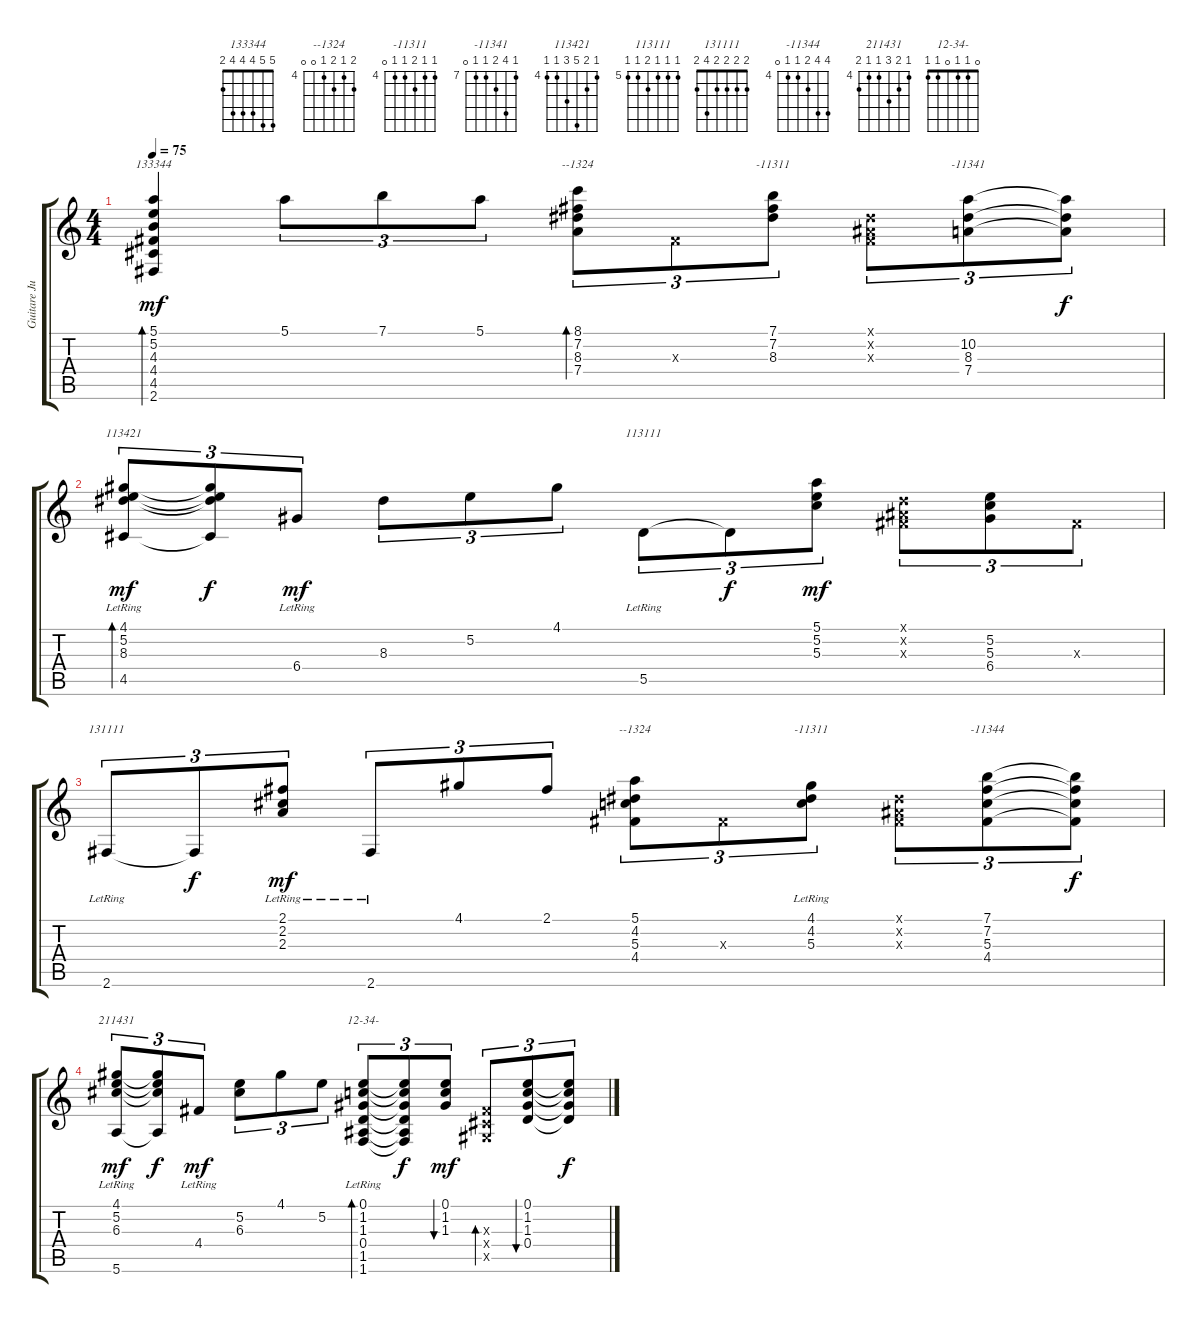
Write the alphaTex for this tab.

\track ("Guitare Juillet 2000" "Guitare Ju") {instrument acousticguitarnylon}
\staff {score tabs}
\tuning (E4 B3 G3 D3 A2 E2) {hide}
\chord ("133344" 5 5 4 4 4 2)
\chord ("--1324" 8 7 8 7 0 0) {firstfret 7}
\chord ("-11311" 7 7 8 7 7 0) {firstfret 7}
\chord ("-11341" 7 10 8 7 7 0) {firstfret 7}
\chord ("113421" 4 5 8 6 4 4) {firstfret 4}
\chord ("113111" 5 5 5 6 5 5) {firstfret 5}
\chord ("131111" 2 2 2 2 4 2)
\chord ("--1324" 5 4 5 4 0 0) {firstfret 4}
\chord ("-11311" 4 4 5 4 4 0) {firstfret 4}
\chord ("-11344" 7 7 5 4 4 0) {firstfret 4}
\chord ("211431" 4 5 6 4 4 5) {firstfret 4}
\chord ("12-34-" 0 1 1 0 1 1)
\ts (4 4)
\tempo 75
\clef g2
\ks c
(5.1 5.2 4.3 4.4 4.5 2.6).4{bd 120 ch "133344" dy mf} 5.1.8{tu (3 2)} 7.1.8{tu (3 2)} 5.1.8{tu (3 2)} (8.1 7.2 8.3 7.4).8{tu (3 2) bd 60 ch "--1324"} -1.3{x}.8{tu (3 2)} (7.1 7.2 8.3).8{tu (3 2) ch "-11311"} (-1.1{x} -1.2{x} -1.3{x}).8{tu (3 2)} (10.2 8.3 7.4).8{tu (3 2) ch "-11341"} (10.2{t} 8.3{t} 7.4{t}).8{tu (3 2) dy f} |
(4.1{lr} 5.2{lr} 8.3{lr} 4.5{lr}).8{tu (3 2) bd 120 ch "113421" dy mf} (4.1{t} 5.2{t} 8.3{t} 4.5{t}).8{tu (3 2) dy f} 6.4{lr}.8{tu (3 2) dy mf} 8.3.8{tu (3 2)} 5.2.8{tu (3 2)} 4.1.8{tu (3 2)} 5.5{lr}.8{tu (3 2) ch "113111"} 5.5{t}.8{tu (3 2) dy f} (5.1 5.2 5.3).8{tu (3 2) dy mf} (-1.1{x} -1.2{x} -1.3{x}).8{tu (3 2)} (5.2 5.3 6.4).8{tu (3 2)} -1.3{x}.8{tu (3 2)} |
2.6{lr}.8{tu (3 2) ch "131111"} 2.6{t}.8{tu (3 2) dy f} (2.1{lr} 2.2{lr} 2.3{lr}).8{tu (3 2) dy mf} 2.6{lr}.8{tu (3 2)} 4.1.8{tu (3 2)} 2.1.8{tu (3 2)} (5.1 4.2 5.3 4.4).8{tu (3 2) ch "--1324"} -1.3{x}.8{tu (3 2)} (4.1{lr} 4.2{lr} 5.3).8{tu (3 2) ch "-11311"} (-1.1{x} -1.2{x} -1.3{x}).8{tu (3 2)} (7.1 7.2 5.3 4.4).8{tu (3 2) ch "-11344"} (7.1{t} 7.2{t} 5.3{t} 4.4{t}).8{tu (3 2) dy f} |
(4.1{lr} 5.2{lr} 6.3{lr} 5.6).8{tu (3 2) ch "211431" dy mf} (4.1{t} 5.2{t} 6.3{t} 5.6{t}).8{tu (3 2) dy f} 4.4{lr}.8{tu (3 2) dy mf} (5.2 6.3).8{tu (3 2)} 4.1.8{tu (3 2)} 5.2.8{tu (3 2)} (0.1{lr} 1.2{lr} 1.3{lr} 0.4{lr} 1.5{lr} 1.6{lr}).8{tu (3 2) bd 60 ch "12-34-"} (0.1{t} 1.2{t} 1.3{t} 0.4{t} 1.5{t} 1.6{t}).8{tu (3 2) dy f} (0.1 1.2 1.3).8{tu (3 2) bu 60 dy mf} (-1.3{x} -1.4{x} -1.5{x}).8{tu (3 2) bd 30} (0.1 1.2 1.3 0.4).8{tu (3 2) bu 60} (0.1{t} 1.2{t} 1.3{t} 0.4{t}).8{tu (3 2) dy f}
